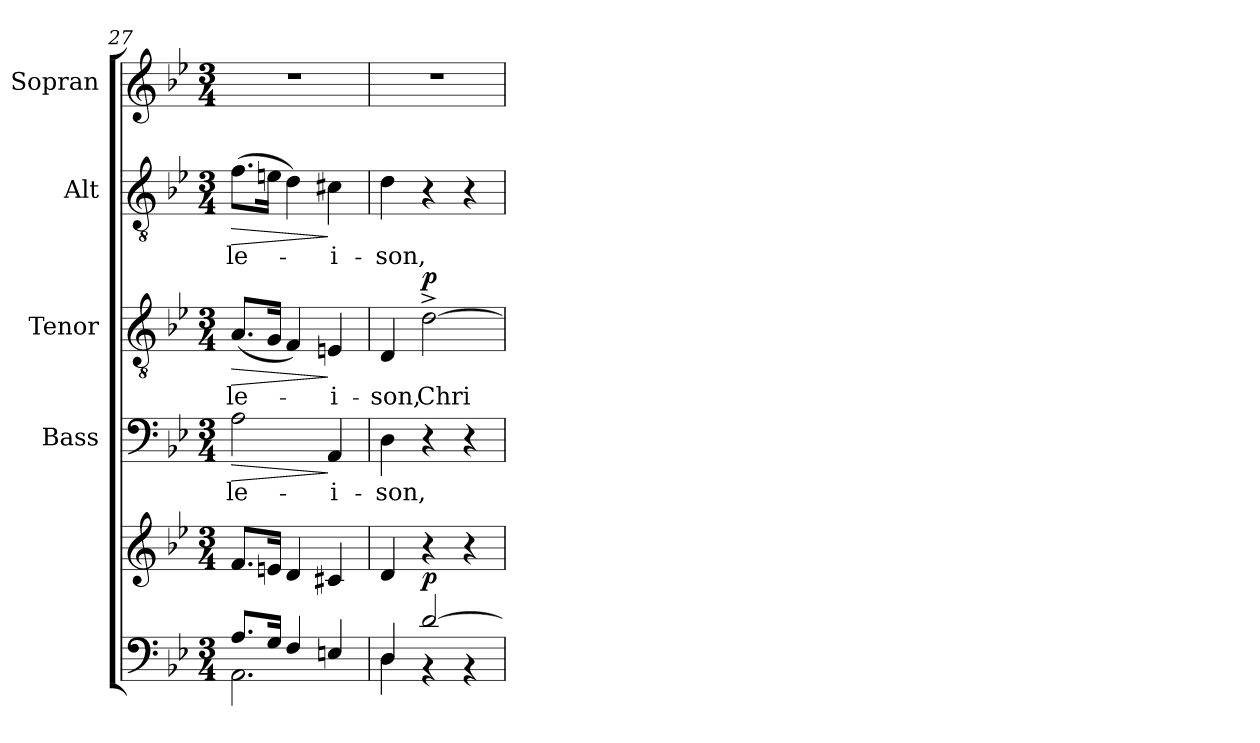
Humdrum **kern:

**kern	**kern	**dynam	**kern	**text	**dynam	**kern	**text	**dynam	**kern	**text	**dynam	**kern
*part5	*part5	*part5	*part4	*part4	*part4	*part3	*part3	*part3	*part2	*part2	*part2	*part1
*staff6	*staff5	*staff5/6	*staff4	*staff4	*staff4	*staff3	*staff3	*staff3	*staff2	*staff2	*staff2	*staff1
*	*	*	*I"Bass	*	*	*I"Tenor	*	*	*I"Alt	*	*	*I"Sopran
*	*	*	*I'B.	*	*	*I'T.	*	*	*I'A.	*	*	*I'S.
*clefF4	*clefG2	*	*clefF4	*	*	*clefGv2	*	*	*clefGv2	*	*	*clefG2
*k[b-e-]	*k[b-e-]	*	*k[b-e-]	*	*	*k[b-e-]	*	*	*k[b-e-]	*	*	*k[b-e-]
*B-:	*B-:	*	*B-:	*	*	*B-:	*	*	*B-:	*	*	*B-:
*M3/4	*M3/4	*	*M3/4	*	*	*M3/4	*	*	*M3/4	*	*	*M3/4
=27	=27	=27	=27	=27	=27	=27	=27	=27	=27	=27	=27	=27
*^	*	*	*	*	*	*	*	*	*	*	*	*
!	!	!	!	!	!LO:LY:b	!LO:HP:b	!	!LO:LY:b	!LO:HP:b	!	!LO:LY:b	!LO:HP:b	!
8.A/L	2.AA\	8.f/L	.	2A\	-le-	>	(<8.A/L	-le-	>	(>8.f\L	-le-	>	2.r
16G/Jk	.	16en/Jk	.	.	.	.	16G/Jk	.	.	16en\Jk	.	.	.
4F/	.	4d/	.	.	.	.	4F/)	.	.	4d\)	.	.	.
!	!	!	!	!	!LO:LY:b	!	!	!LO:LY:b	!	!	!LO:LY:b	!	!
4En/	.	4c#X/	.	4AA/	-i-	]	4En/	-i-	]	4c#X\	-i-	]	.
!!LO:PB:g=z
=28	=28	=28	=28	=28	=28	=28	=28	=28	=28	=28	=28	=28	=28
!	!	!	!	!	!LO:LY:b	!	!	!LO:LY:b	!	!	!LO:LY:b	!	!
4D/	4D\	4d/	.	4D\	-son,	.	4D/	-son,	.	4d\	-son,	.	2.r
!	!	!	!LO:DY:b	!	!	!	!	!LO:LY:b	!LO:DY:a	!	!	!	!
[>2d/	4r	4r	p	4r	.	.	[2d^>\	Chri-	p	4r	.	.	.
.	4r	4r	.	4r	.	.	.	.	.	4r	.	.	.
*v	*v	*	*	*	*	*	*	*	*	*	*	*	*
=	=	=	=	=	=	=	=	=	=	=	=	=
*-	*-	*-	*-	*-	*-	*-	*-	*-	*-	*-	*-	*-
